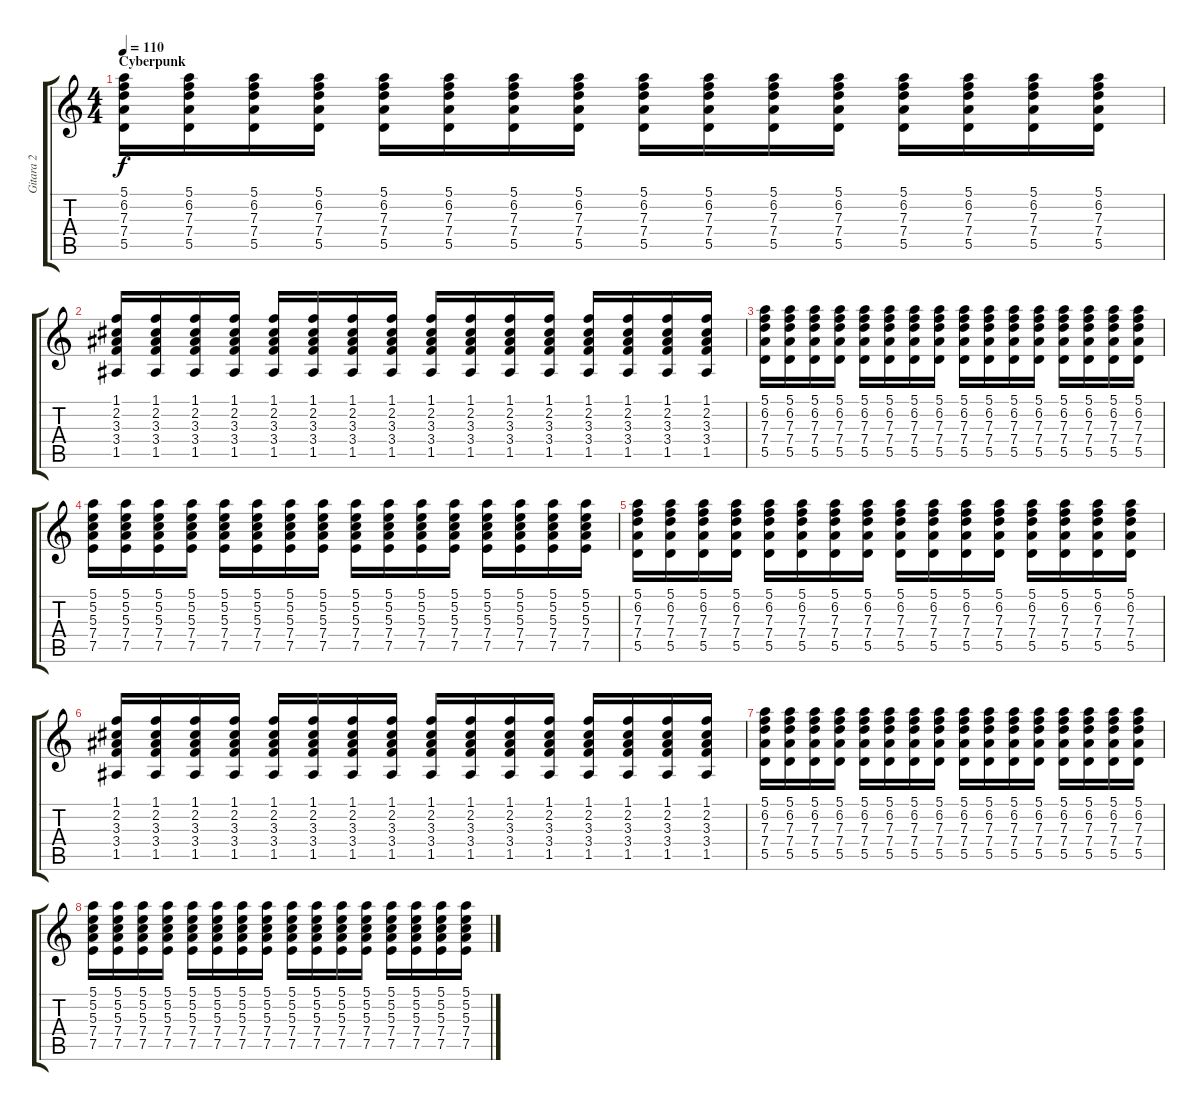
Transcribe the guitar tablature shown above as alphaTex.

\track ("Gitara 2" "Gitara 2") {instrument distortionguitar}
\staff {score tabs}
\tuning (E4 B3 G3 D3 A2 E2) {hide}
\ts (4 4)
\section ("" "Cyberpunk")
\tempo 110
\clef g2
\ks c
(5.1 6.2 7.3 7.4 5.5).16{dy f} (5.1 6.2 7.3 7.4 5.5).16 (5.1 6.2 7.3 7.4 5.5).16 (5.1 6.2 7.3 7.4 5.5).16 (5.1 6.2 7.3 7.4 5.5).16 (5.1 6.2 7.3 7.4 5.5).16 (5.1 6.2 7.3 7.4 5.5).16 (5.1 6.2 7.3 7.4 5.5).16 (5.1 6.2 7.3 7.4 5.5).16 (5.1 6.2 7.3 7.4 5.5).16 (5.1 6.2 7.3 7.4 5.5).16 (5.1 6.2 7.3 7.4 5.5).16 (5.1 6.2 7.3 7.4 5.5).16 (5.1 6.2 7.3 7.4 5.5).16 (5.1 6.2 7.3 7.4 5.5).16 (5.1 6.2 7.3 7.4 5.5).16 |
(1.1 2.2 3.3 3.4 1.5).16 (1.1 2.2 3.3 3.4 1.5).16 (1.1 2.2 3.3 3.4 1.5).16 (1.1 2.2 3.3 3.4 1.5).16 (1.1 2.2 3.3 3.4 1.5).16 (1.1 2.2 3.3 3.4 1.5).16 (1.1 2.2 3.3 3.4 1.5).16 (1.1 2.2 3.3 3.4 1.5).16 (1.1 2.2 3.3 3.4 1.5).16 (1.1 2.2 3.3 3.4 1.5).16 (1.1 2.2 3.3 3.4 1.5).16 (1.1 2.2 3.3 3.4 1.5).16 (1.1 2.2 3.3 3.4 1.5).16 (1.1 2.2 3.3 3.4 1.5).16 (1.1 2.2 3.3 3.4 1.5).16 (1.1 2.2 3.3 3.4 1.5).16 |
(5.1 6.2 7.3 7.4 5.5).16 (5.1 6.2 7.3 7.4 5.5).16 (5.1 6.2 7.3 7.4 5.5).16 (5.1 6.2 7.3 7.4 5.5).16 (5.1 6.2 7.3 7.4 5.5).16 (5.1 6.2 7.3 7.4 5.5).16 (5.1 6.2 7.3 7.4 5.5).16 (5.1 6.2 7.3 7.4 5.5).16 (5.1 6.2 7.3 7.4 5.5).16 (5.1 6.2 7.3 7.4 5.5).16 (5.1 6.2 7.3 7.4 5.5).16 (5.1 6.2 7.3 7.4 5.5).16 (5.1 6.2 7.3 7.4 5.5).16 (5.1 6.2 7.3 7.4 5.5).16 (5.1 6.2 7.3 7.4 5.5).16 (5.1 6.2 7.3 7.4 5.5).16 |
(5.1 5.2 5.3 7.4 7.5).16 (5.1 5.2 5.3 7.4 7.5).16 (5.1 5.2 5.3 7.4 7.5).16 (5.1 5.2 5.3 7.4 7.5).16 (5.1 5.2 5.3 7.4 7.5).16 (5.1 5.2 5.3 7.4 7.5).16 (5.1 5.2 5.3 7.4 7.5).16 (5.1 5.2 5.3 7.4 7.5).16 (5.1 5.2 5.3 7.4 7.5).16 (5.1 5.2 5.3 7.4 7.5).16 (5.1 5.2 5.3 7.4 7.5).16 (5.1 5.2 5.3 7.4 7.5).16 (5.1 5.2 5.3 7.4 7.5).16 (5.1 5.2 5.3 7.4 7.5).16 (5.1 5.2 5.3 7.4 7.5).16 (5.1 5.2 5.3 7.4 7.5).16 |
(5.1 6.2 7.3 7.4 5.5).16 (5.1 6.2 7.3 7.4 5.5).16 (5.1 6.2 7.3 7.4 5.5).16 (5.1 6.2 7.3 7.4 5.5).16 (5.1 6.2 7.3 7.4 5.5).16 (5.1 6.2 7.3 7.4 5.5).16 (5.1 6.2 7.3 7.4 5.5).16 (5.1 6.2 7.3 7.4 5.5).16 (5.1 6.2 7.3 7.4 5.5).16 (5.1 6.2 7.3 7.4 5.5).16 (5.1 6.2 7.3 7.4 5.5).16 (5.1 6.2 7.3 7.4 5.5).16 (5.1 6.2 7.3 7.4 5.5).16 (5.1 6.2 7.3 7.4 5.5).16 (5.1 6.2 7.3 7.4 5.5).16 (5.1 6.2 7.3 7.4 5.5).16 |
(1.1 2.2 3.3 3.4 1.5).16 (1.1 2.2 3.3 3.4 1.5).16 (1.1 2.2 3.3 3.4 1.5).16 (1.1 2.2 3.3 3.4 1.5).16 (1.1 2.2 3.3 3.4 1.5).16 (1.1 2.2 3.3 3.4 1.5).16 (1.1 2.2 3.3 3.4 1.5).16 (1.1 2.2 3.3 3.4 1.5).16 (1.1 2.2 3.3 3.4 1.5).16 (1.1 2.2 3.3 3.4 1.5).16 (1.1 2.2 3.3 3.4 1.5).16 (1.1 2.2 3.3 3.4 1.5).16 (1.1 2.2 3.3 3.4 1.5).16 (1.1 2.2 3.3 3.4 1.5).16 (1.1 2.2 3.3 3.4 1.5).16 (1.1 2.2 3.3 3.4 1.5).16 |
(5.1 6.2 7.3 7.4 5.5).16 (5.1 6.2 7.3 7.4 5.5).16 (5.1 6.2 7.3 7.4 5.5).16 (5.1 6.2 7.3 7.4 5.5).16 (5.1 6.2 7.3 7.4 5.5).16 (5.1 6.2 7.3 7.4 5.5).16 (5.1 6.2 7.3 7.4 5.5).16 (5.1 6.2 7.3 7.4 5.5).16 (5.1 6.2 7.3 7.4 5.5).16 (5.1 6.2 7.3 7.4 5.5).16 (5.1 6.2 7.3 7.4 5.5).16 (5.1 6.2 7.3 7.4 5.5).16 (5.1 6.2 7.3 7.4 5.5).16 (5.1 6.2 7.3 7.4 5.5).16 (5.1 6.2 7.3 7.4 5.5).16 (5.1 6.2 7.3 7.4 5.5).16 |
(5.1 5.2 5.3 7.4 7.5).16 (5.1 5.2 5.3 7.4 7.5).16 (5.1 5.2 5.3 7.4 7.5).16 (5.1 5.2 5.3 7.4 7.5).16 (5.1 5.2 5.3 7.4 7.5).16 (5.1 5.2 5.3 7.4 7.5).16 (5.1 5.2 5.3 7.4 7.5).16 (5.1 5.2 5.3 7.4 7.5).16 (5.1 5.2 5.3 7.4 7.5).16 (5.1 5.2 5.3 7.4 7.5).16 (5.1 5.2 5.3 7.4 7.5).16 (5.1 5.2 5.3 7.4 7.5).16 (5.1 5.2 5.3 7.4 7.5).16 (5.1 5.2 5.3 7.4 7.5).16 (5.1 5.2 5.3 7.4 7.5).16 (5.1 5.2 5.3 7.4 7.5).16
